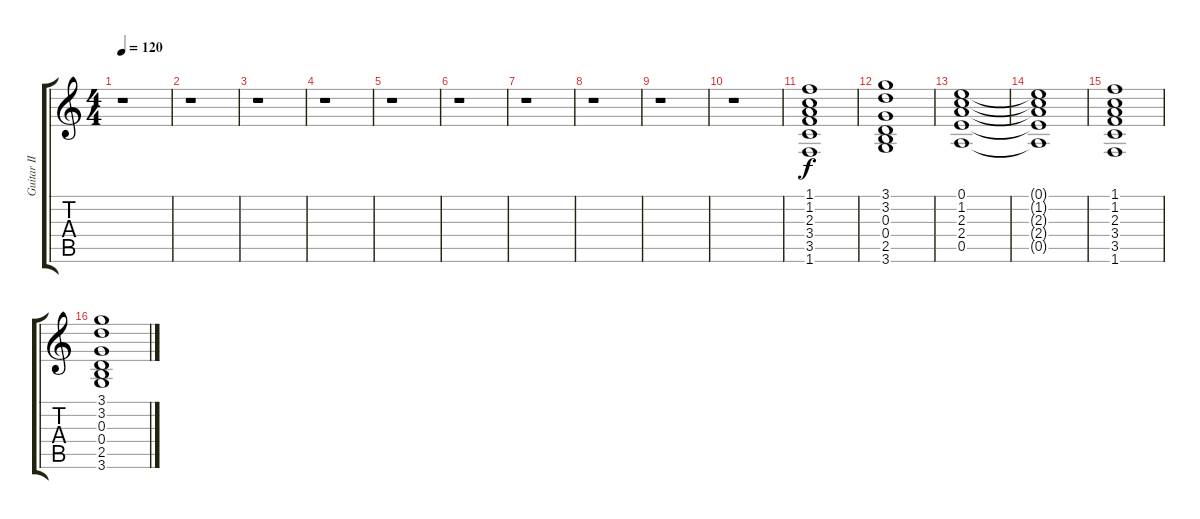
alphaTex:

\track ("Guitar II" "Guitar II") {instrument acousticguitarnylon}
\staff {score tabs}
\tuning (E4 B3 G3 D3 A2 E2) {hide}
\ts (4 4)
\tempo 120
\clef g2
\ks c
r.1{dy f} |
r.1 |
r.1 |
r.1 |
r.1 |
r.1 |
r.1 |
r.1 |
r.1 |
r.1 |
(1.1 1.2 2.3 3.4 3.5 1.6).1 |
(3.1 3.2 0.3 0.4 2.5 3.6).1 |
(0.1 1.2 2.3 2.4 0.5).1 |
(0.1{t} 1.2{t} 2.3{t} 2.4{t} 0.5{t}).1 |
(1.1 1.2 2.3 3.4 3.5 1.6).1 |
(3.1 3.2 0.3 0.4 2.5 3.6).1
